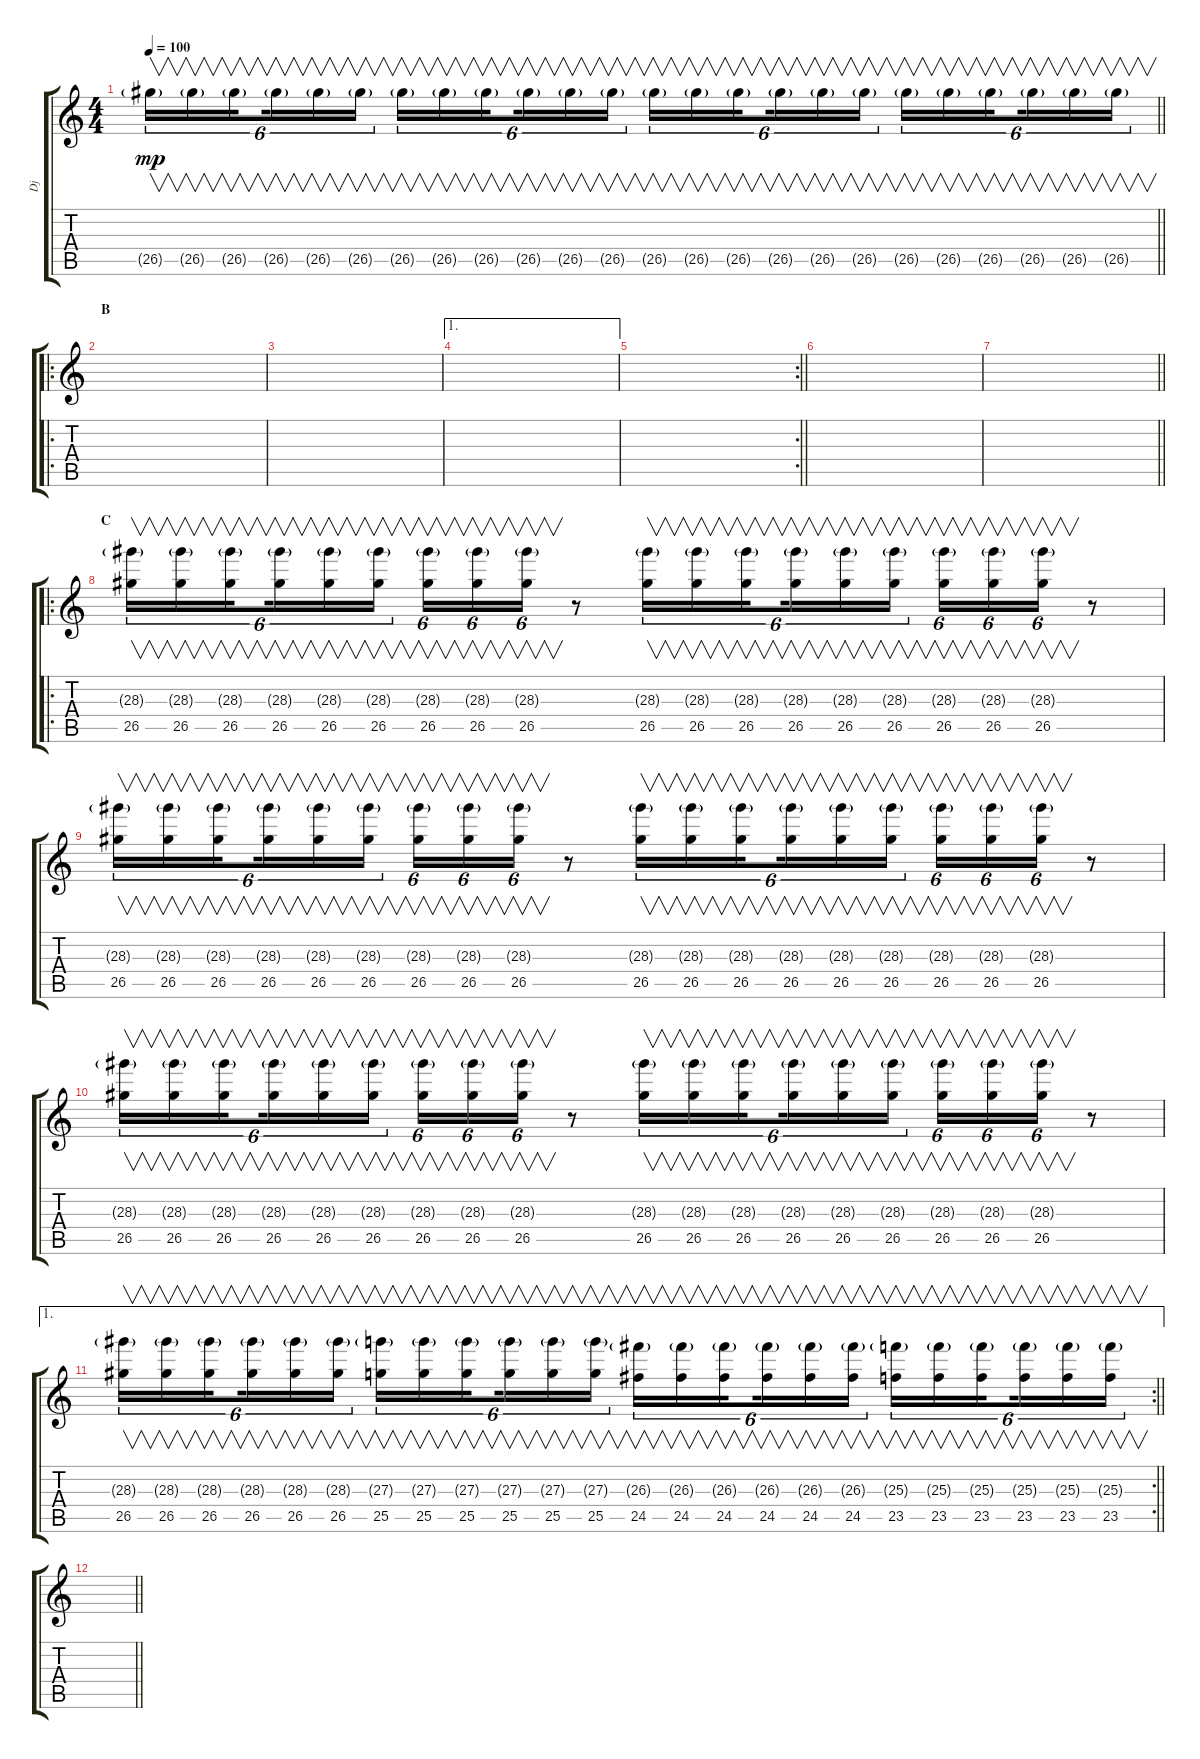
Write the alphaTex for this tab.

\track ("Dj" "Dj") {instrument distortionguitar}
\staff {score tabs}
\tuning (Db4 Ab3 E3 B2 Gb2 B1) {hide}
\ts (4 4)
\tempo 100
\clef g2
\barLineRight lightlight
\ks c
26.5{g}.16{v tu (6 4) dy mp} 26.5{g}.16{v tu (6 4)} 26.5{g}.16{v tu (6 4) beam splitsecondary} 26.5{g}.16{v tu (6 4)} 26.5{g}.16{v tu (6 4)} 26.5{g}.16{v tu (6 4)} 26.5{g}.16{v tu (6 4)} 26.5{g}.16{v tu (6 4)} 26.5{g}.16{v tu (6 4) beam splitsecondary} 26.5{g}.16{v tu (6 4)} 26.5{g}.16{v tu (6 4)} 26.5{g}.16{v tu (6 4)} 26.5{g}.16{v tu (6 4)} 26.5{g}.16{v tu (6 4)} 26.5{g}.16{v tu (6 4) beam splitsecondary} 26.5{g}.16{v tu (6 4)} 26.5{g}.16{v tu (6 4)} 26.5{g}.16{v tu (6 4)} 26.5{g}.16{v tu (6 4)} 26.5{g}.16{v tu (6 4)} 26.5{g}.16{v tu (6 4) beam splitsecondary} 26.5{g}.16{v tu (6 4)} 26.5{g}.16{v tu (6 4)} 26.5{g}.16{v tu (6 4)} |
\ro
\section ("" "B")
|
|
\ae 1
|
\rc 2
\barLineRight lightlight
|
|
\barLineRight lightlight
|
\ro
\section ("" "C")
(28.3{g} 26.5).16{v tu (6 4) volume 5} (28.3{g} 26.5).16{v tu (6 4)} (28.3{g} 26.5).16{v tu (6 4) beam splitsecondary} (28.3{g} 26.5).16{v tu (6 4)} (28.3{g} 26.5).16{v tu (6 4)} (28.3{g} 26.5).16{v tu (6 4)} (28.3{g} 26.5).16{v tu (6 4)} (28.3{g} 26.5).16{v tu (6 4)} (28.3{g} 26.5).16{v tu (6 4)} r.8 (28.3{g} 26.5).16{v tu (6 4)} (28.3{g} 26.5).16{v tu (6 4)} (28.3{g} 26.5).16{v tu (6 4) beam splitsecondary} (28.3{g} 26.5).16{v tu (6 4)} (28.3{g} 26.5).16{v tu (6 4)} (28.3{g} 26.5).16{v tu (6 4)} (28.3{g} 26.5).16{v tu (6 4)} (28.3{g} 26.5).16{v tu (6 4)} (28.3{g} 26.5).16{v tu (6 4)} r.8 |
(28.3{g} 26.5).16{v tu (6 4)} (28.3{g} 26.5).16{v tu (6 4)} (28.3{g} 26.5).16{v tu (6 4) beam splitsecondary} (28.3{g} 26.5).16{v tu (6 4)} (28.3{g} 26.5).16{v tu (6 4)} (28.3{g} 26.5).16{v tu (6 4)} (28.3{g} 26.5).16{v tu (6 4)} (28.3{g} 26.5).16{v tu (6 4)} (28.3{g} 26.5).16{v tu (6 4)} r.8 (28.3{g} 26.5).16{v tu (6 4)} (28.3{g} 26.5).16{v tu (6 4)} (28.3{g} 26.5).16{v tu (6 4) beam splitsecondary} (28.3{g} 26.5).16{v tu (6 4)} (28.3{g} 26.5).16{v tu (6 4)} (28.3{g} 26.5).16{v tu (6 4)} (28.3{g} 26.5).16{v tu (6 4)} (28.3{g} 26.5).16{v tu (6 4)} (28.3{g} 26.5).16{v tu (6 4)} r.8 |
(28.3{g} 26.5).16{v tu (6 4)} (28.3{g} 26.5).16{v tu (6 4)} (28.3{g} 26.5).16{v tu (6 4) beam splitsecondary} (28.3{g} 26.5).16{v tu (6 4)} (28.3{g} 26.5).16{v tu (6 4)} (28.3{g} 26.5).16{v tu (6 4)} (28.3{g} 26.5).16{v tu (6 4)} (28.3{g} 26.5).16{v tu (6 4)} (28.3{g} 26.5).16{v tu (6 4)} r.8 (28.3{g} 26.5).16{v tu (6 4)} (28.3{g} 26.5).16{v tu (6 4)} (28.3{g} 26.5).16{v tu (6 4) beam splitsecondary} (28.3{g} 26.5).16{v tu (6 4)} (28.3{g} 26.5).16{v tu (6 4)} (28.3{g} 26.5).16{v tu (6 4)} (28.3{g} 26.5).16{v tu (6 4)} (28.3{g} 26.5).16{v tu (6 4)} (28.3{g} 26.5).16{v tu (6 4)} r.8 |
\ae 1
\rc 2
\barLineRight lightlight
(28.3{g} 26.5).16{v tu (6 4)} (28.3{g} 26.5).16{v tu (6 4)} (28.3{g} 26.5).16{v tu (6 4) beam splitsecondary} (28.3{g} 26.5).16{v tu (6 4)} (28.3{g} 26.5).16{v tu (6 4)} (28.3{g} 26.5).16{v tu (6 4)} (27.3{g} 25.5).16{v tu (6 4)} (27.3{g} 25.5).16{v tu (6 4)} (27.3{g} 25.5).16{v tu (6 4) beam splitsecondary} (27.3{g} 25.5).16{v tu (6 4)} (27.3{g} 25.5).16{v tu (6 4)} (27.3{g} 25.5).16{v tu (6 4)} (26.3{g} 24.5).16{v tu (6 4)} (26.3{g} 24.5).16{v tu (6 4)} (26.3{g} 24.5).16{v tu (6 4) beam splitsecondary} (26.3{g} 24.5).16{v tu (6 4)} (26.3{g} 24.5).16{v tu (6 4)} (26.3{g} 24.5).16{v tu (6 4)} (25.3{g} 23.5).16{v tu (6 4)} (25.3{g} 23.5).16{v tu (6 4)} (25.3{g} 23.5).16{v tu (6 4) beam splitsecondary} (25.3{g} 23.5).16{v tu (6 4)} (25.3{g} 23.5).16{v tu (6 4)} (25.3{g} 23.5).16{v tu (6 4)} |
\barLineRight lightlight
